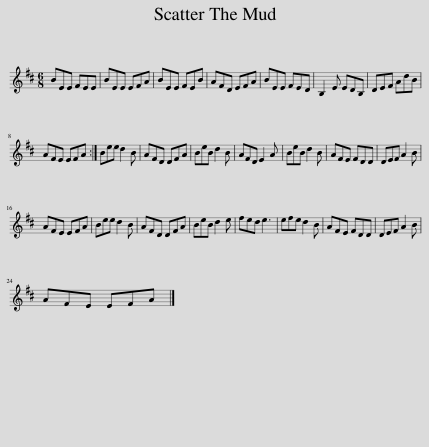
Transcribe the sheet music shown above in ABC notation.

X:1
L:1/8
M:6/8
I:linebreak $
K:D
V:1 treble
V:1
 BEE FEE | BEE EFA | BEE FEB | AFD EFA | BEE FED | %5
 B,2 E EDB, | DEF AdB |$ AFE EFA :| Bee d2 B | AFD DFA | %10
 BeB d2 B | AFD E2 A | BeB d2 B | AFE FDD | DEF A2 B |$ %15
 AFE EFA | Bee d2 B | AFD DFA | BeB d2 e | fed e3 | %20
 efe d2 B | AFE FDD | DEF A2 B |$ AFE EFA |] %24
